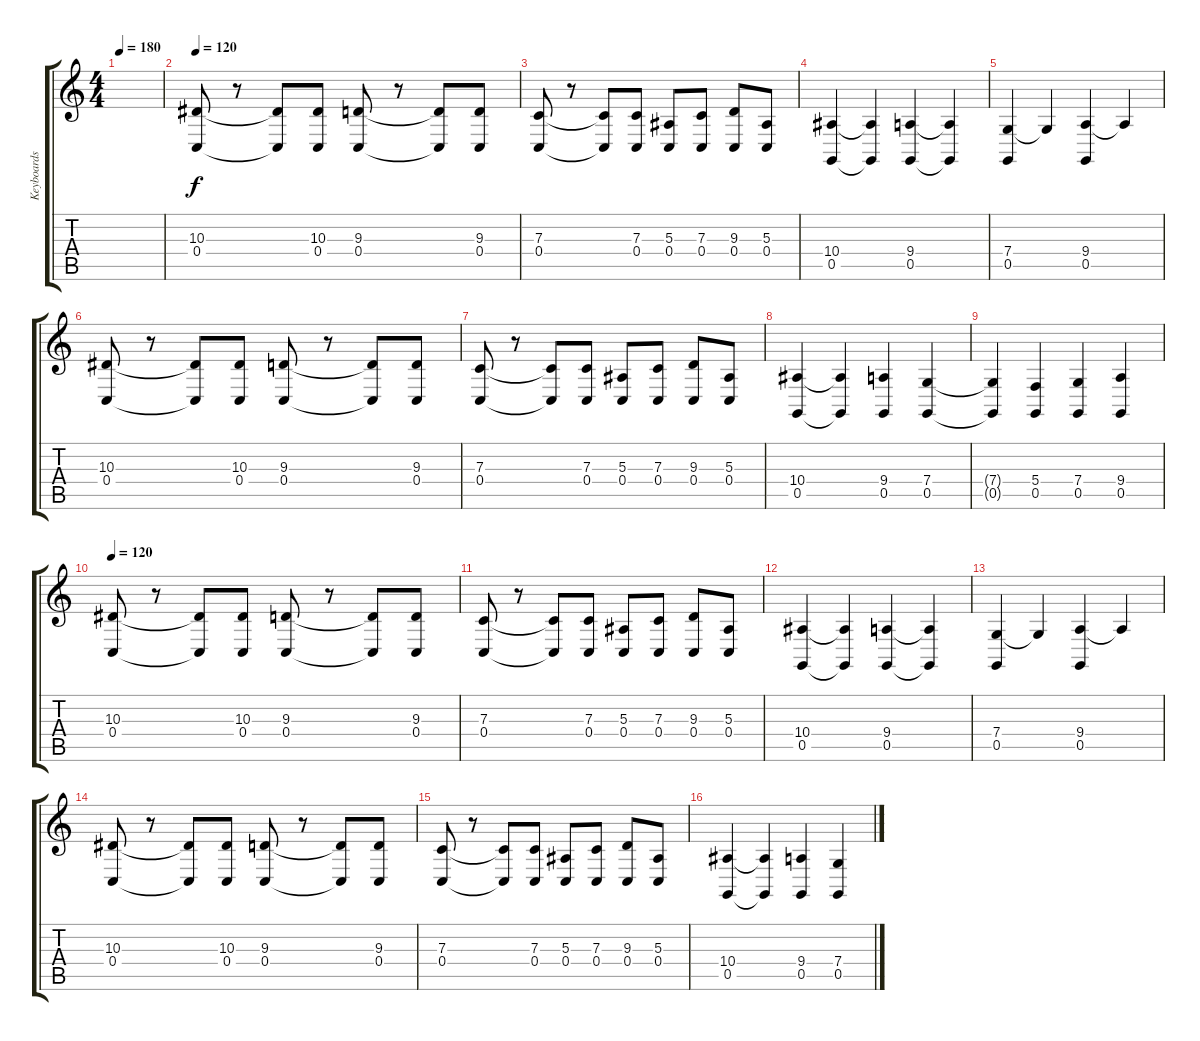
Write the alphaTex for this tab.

\track ("Keyboards" "Keyboards") {instrument acousticgrandpiano}
\staff {score tabs}
\tuning (D4 A3 F3 C3 G2 D2) {hide}
\ts (4 4)
\tempo 180
\clef g2
\ks c
|
\tempo 120
(10.3 0.4).8{instrument stringensemble1} r.8 (10.3{t} 0.4{t}).8 (10.3 0.4).8 (9.3 0.4).8 r.8 (9.3{t} 0.4{t}).8 (9.3 0.4).8 |
(7.3 0.4).8 r.8 (7.3{t} 0.4{t}).8 (7.3 0.4).8 (5.3 0.4).8 (7.3 0.4).8 (9.3 0.4).8 (5.3 0.4).8 |
(10.4 0.5).4 (10.4{t} 0.5{t}).4 (9.4 0.5).4 (9.4{t} 0.5{t}).4 |
(7.4 0.5).4 7.4{t}.4 (9.4 0.5).4 9.4{t}.4 |
(10.3 0.4).8 r.8 (10.3{t} 0.4{t}).8 (10.3 0.4).8 (9.3 0.4).8 r.8 (9.3{t} 0.4{t}).8 (9.3 0.4).8 |
(7.3 0.4).8 r.8 (7.3{t} 0.4{t}).8 (7.3 0.4).8 (5.3 0.4).8 (7.3 0.4).8 (9.3 0.4).8 (5.3 0.4).8 |
(10.4 0.5).4 (10.4{t} 0.5{t}).4 (9.4 0.5).4 (7.4 0.5).4 |
(7.4{t} 0.5{t}).4 (5.4 0.5).4 (7.4 0.5).4 (9.4 0.5).4 |
\tempo 120
(10.3 0.4).8{instrument pad5bowed} r.8 (10.3{t} 0.4{t}).8 (10.3 0.4).8 (9.3 0.4).8 r.8 (9.3{t} 0.4{t}).8 (9.3 0.4).8 |
(7.3 0.4).8 r.8 (7.3{t} 0.4{t}).8 (7.3 0.4).8 (5.3 0.4).8 (7.3 0.4).8 (9.3 0.4).8 (5.3 0.4).8 |
(10.4 0.5).4 (10.4{t} 0.5{t}).4 (9.4 0.5).4 (9.4{t} 0.5{t}).4 |
(7.4 0.5).4 7.4{t}.4 (9.4 0.5).4 9.4{t}.4 |
(10.3 0.4).8 r.8 (10.3{t} 0.4{t}).8 (10.3 0.4).8 (9.3 0.4).8 r.8 (9.3{t} 0.4{t}).8 (9.3 0.4).8 |
(7.3 0.4).8 r.8 (7.3{t} 0.4{t}).8 (7.3 0.4).8 (5.3 0.4).8 (7.3 0.4).8 (9.3 0.4).8 (5.3 0.4).8 |
(10.4 0.5).4 (10.4{t} 0.5{t}).4 (9.4 0.5).4 (7.4 0.5).4
